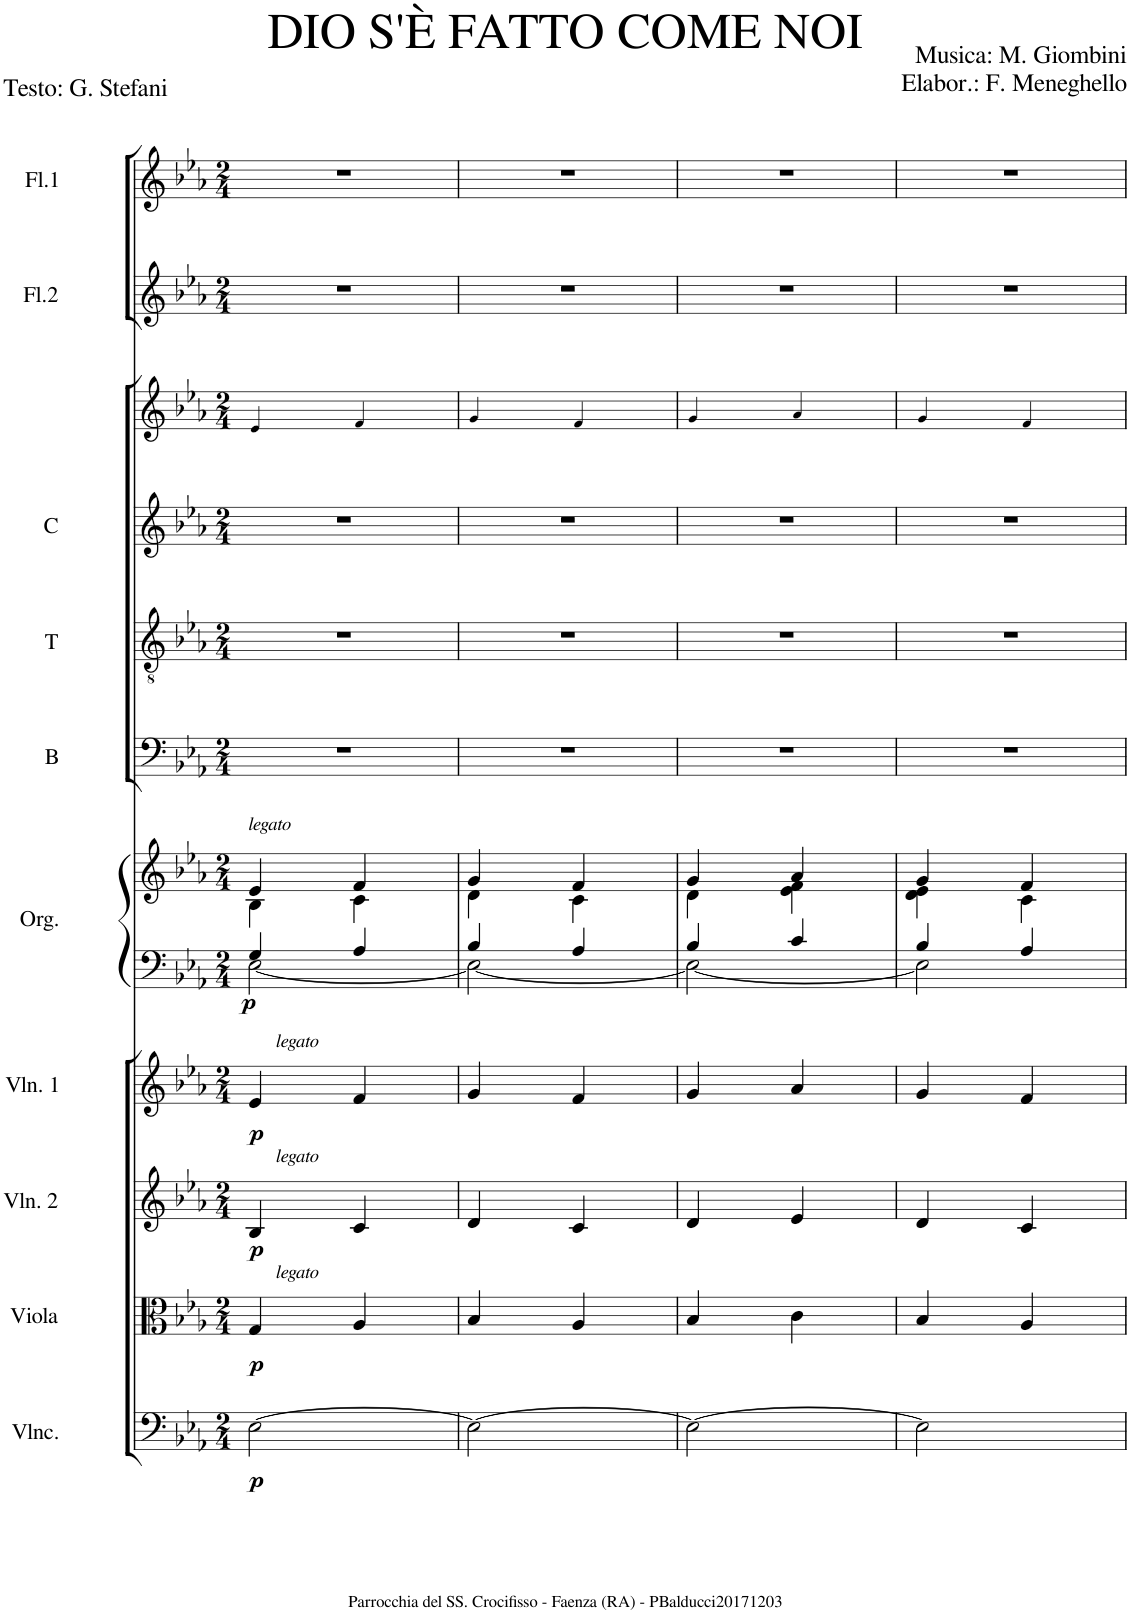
**kern	**dynam	**kern	**dynam	**kern	**dynam	**kern	**dynam	**kern	**kern	**dynam	**kern	**kern	**kern	**kern	**kern	**kern
*part11	*part11	*part10	*part10	*part9	*part9	*part8	*part8	*part7	*part7	*part7	*part6	*part5	*part4	*part3	*part2	*part1
*staff12	*staff12	*staff11	*staff11	*staff10	*staff10	*staff9	*staff9	*staff8	*staff7	*staff7/8	*staff6	*staff5	*staff4	*staff3	*staff2	*staff1
*I"Vlnc.	*	*I"Viola	*	*I"Vln. 2	*	*I"Vln. 1	*	*I"Org.	*	*	*I"B	*I"T	*I"C	*I"Soprano	*I"Fl.2	*I"Fl.1
*I'Vc.	*	*I'Vla	*	*I'Vl.2	*	*I'Vl.1	*	*I'Org.	*	*	*I'B	*I'T	*I'C	*I'S	*I'Fl.2	*I'Fl.1
*clefF4	*	*clefC3	*	*clefG2	*	*clefG2	*	*clefF4	*clefG2	*	*clefF4	*clefGv2	*clefG2	*clefG2	*clefG2	*clefG2
*k[b-e-a-]	*	*k[b-e-a-]	*	*k[b-e-a-]	*	*k[b-e-a-]	*	*k[b-e-a-]	*k[b-e-a-]	*	*k[b-e-a-]	*k[b-e-a-]	*k[b-e-a-]	*k[b-e-a-]	*k[b-e-a-]	*k[b-e-a-]
*M2/4	*	*M2/4	*	*M2/4	*	*M2/4	*	*M2/4	*M2/4	*	*M2/4	*M2/4	*M2/4	*M2/4	*M2/4	*M2/4
=1	=1	=1	=1	=1	=1	=1	=1	=1	=1	=1	=1	=1	=1	=1	=1	=1
*	*	*	*	*	*	*	*	*^	*^	*	*	*	*	*	*	*
!	!	!	!	!	!	!	!	!	!	!LO:TX:a:i:t=legato	!	!	!	!	!	!	!	!
!	!	!	!	!	!	!LO:TX:a:i:t=legato	!	!	!	!	!	!	!	!	!	!	!	!
!	!	!	!	!LO:TX:a:i:t=legato	!	!	!	!	!	!	!	!	!	!	!	!	!	!
!	!	!LO:TX:a:i:t=legato	!	!	!	!	!	!	!	!	!	!	!	!	!	!	!	!
!	!LO:DY:b	!	!LO:DY:b	!	!LO:DY:b	!	!LO:DY:b	!	!	!	!	!LO:DY:b=2	!	!	!	!	!	!
[2E-\	p	4G/	p	4B-/	p	4e-/	p	4G/	[2E-\	4e-/	4B-\	p	2r	2r	2r	4e-!/	2r	2r
.	.	4A-/	.	4c/	.	4f/	.	4A-/	.	4f/	4c\	.	.	.	.	4f!/	.	.
=2	=2	=2	=2	=2	=2	=2	=2	=2	=2	=2	=2	=2	=2	=2	=2	=2	=2	=2
2E-\_	.	4B-/	.	4d/	.	4g/	.	4B-/	2E-\_	4g/	4d\	.	2r	2r	2r	4g!/	2r	2r
.	.	4A-/	.	4c/	.	4f/	.	4A-/	.	4f/	4c\	.	.	.	.	4f!/	.	.
=3	=3	=3	=3	=3	=3	=3	=3	=3	=3	=3	=3	=3	=3	=3	=3	=3	=3	=3
2E-\_	.	4B-/	.	4d/	.	4g/	.	4B-/	2E-\_	4g/	4d\	.	2r	2r	2r	4g!/	2r	2r
.	.	4c\	.	4e-/	.	4a-/	.	4c/	.	4a-/	4e-\ 4f\	.	.	.	.	4a-!/	.	.
=4	=4	=4	=4	=4	=4	=4	=4	=4	=4	=4	=4	=4	=4	=4	=4	=4	=4	=4
2E-\]	.	4B-/	.	4d/	.	4g/	.	4B-/	2E-\]	4g/	4d\ 4e-\	.	2r	2r	2r	4g!/	2r	2r
.	.	4A-/	.	4c/	.	4f/	.	4A-/	.	4f/	4c\	.	.	.	.	4f!/	.	.
*	*	*	*	*	*	*	*	*v	*v	*	*	*	*	*	*	*	*	*
*	*	*	*	*	*	*	*	*	*v	*v	*	*	*	*	*	*	*
=	=	=	=	=	=	=	=	=	=	=	=	=	=	=	=	=
*-	*-	*-	*-	*-	*-	*-	*-	*-	*-	*-	*-	*-	*-	*-	*-	*-
